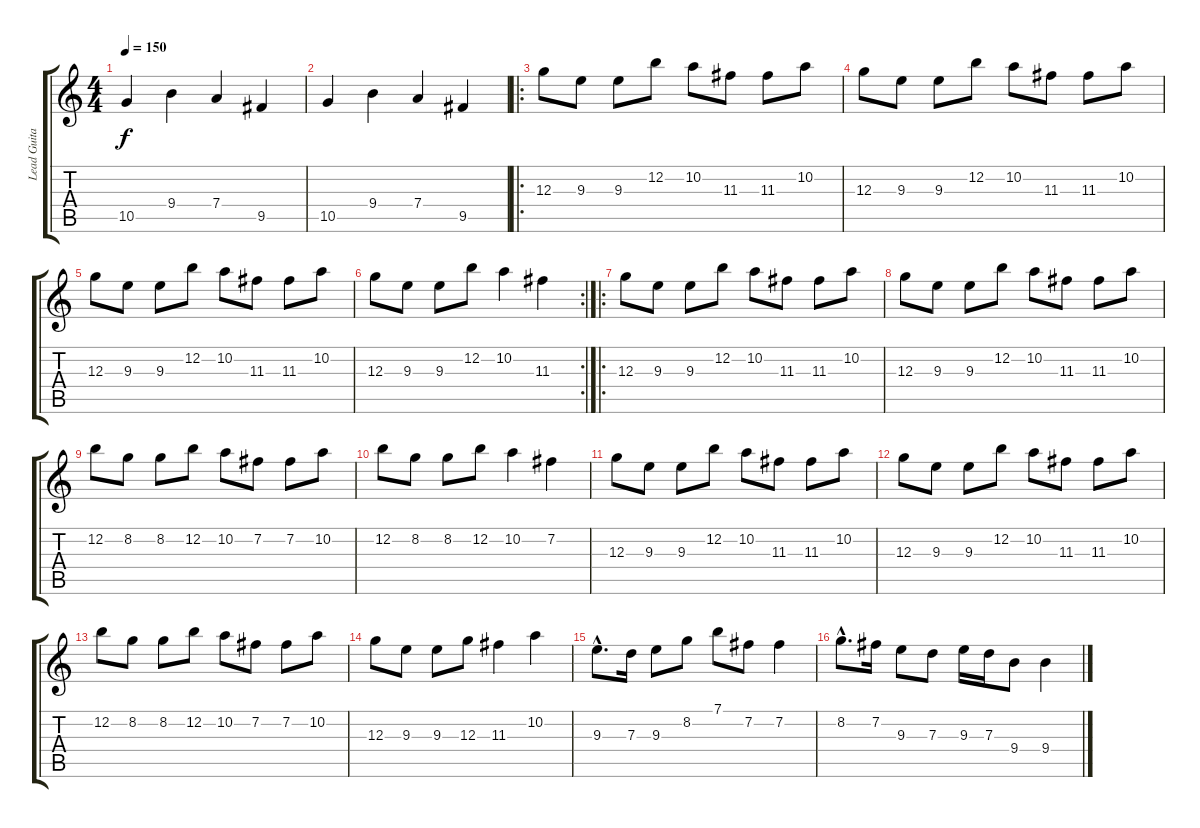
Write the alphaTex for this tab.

\track ("Lead Guitar" "Lead Guita") {instrument distortionguitar}
\staff {score tabs}
\tuning (E4 B3 G3 D3 A2 E2) {hide}
\ts (4 4)
\tempo 150
\clef g2
\ks c
10.5.4{dy f} 9.4.4 7.4.4 9.5.4 |
10.5.4 9.4.4 7.4.4 9.5.4 |
\ro
12.3.8 9.3.8 9.3.8 12.2.8 10.2.8 11.3.8 11.3.8 10.2.8 |
12.3.8 9.3.8 9.3.8 12.2.8 10.2.8 11.3.8 11.3.8 10.2.8 |
12.3.8 9.3.8 9.3.8 12.2.8 10.2.8 11.3.8 11.3.8 10.2.8 |
\rc 2
12.3.8 9.3.8 9.3.8 12.2.8 10.2.4 11.3.4 |
\ro
12.3.8 9.3.8 9.3.8 12.2.8 10.2.8 11.3.8 11.3.8 10.2.8 |
12.3.8 9.3.8 9.3.8 12.2.8 10.2.8 11.3.8 11.3.8 10.2.8 |
12.2.8 8.2.8 8.2.8 12.2.8 10.2.8 7.2.8 7.2.8 10.2.8 |
12.2.8 8.2.8 8.2.8 12.2.8 10.2.4 7.2.4 |
12.3.8 9.3.8 9.3.8 12.2.8 10.2.8 11.3.8 11.3.8 10.2.8 |
12.3.8 9.3.8 9.3.8 12.2.8 10.2.8 11.3.8 11.3.8 10.2.8 |
12.2.8 8.2.8 8.2.8 12.2.8 10.2.8 7.2.8 7.2.8 10.2.8 |
12.3.8 9.3.8 9.3.8 12.3.8 11.3.4 10.2.4 |
9.3{hac}.8{d} 7.3.16 9.3.8 8.2.8 7.1.8 7.2.8 7.2.4 |
8.2{hac}.8{d} 7.2.16 9.3.8 7.3.8 9.3.16 7.3.16 9.4.8 9.4.4
